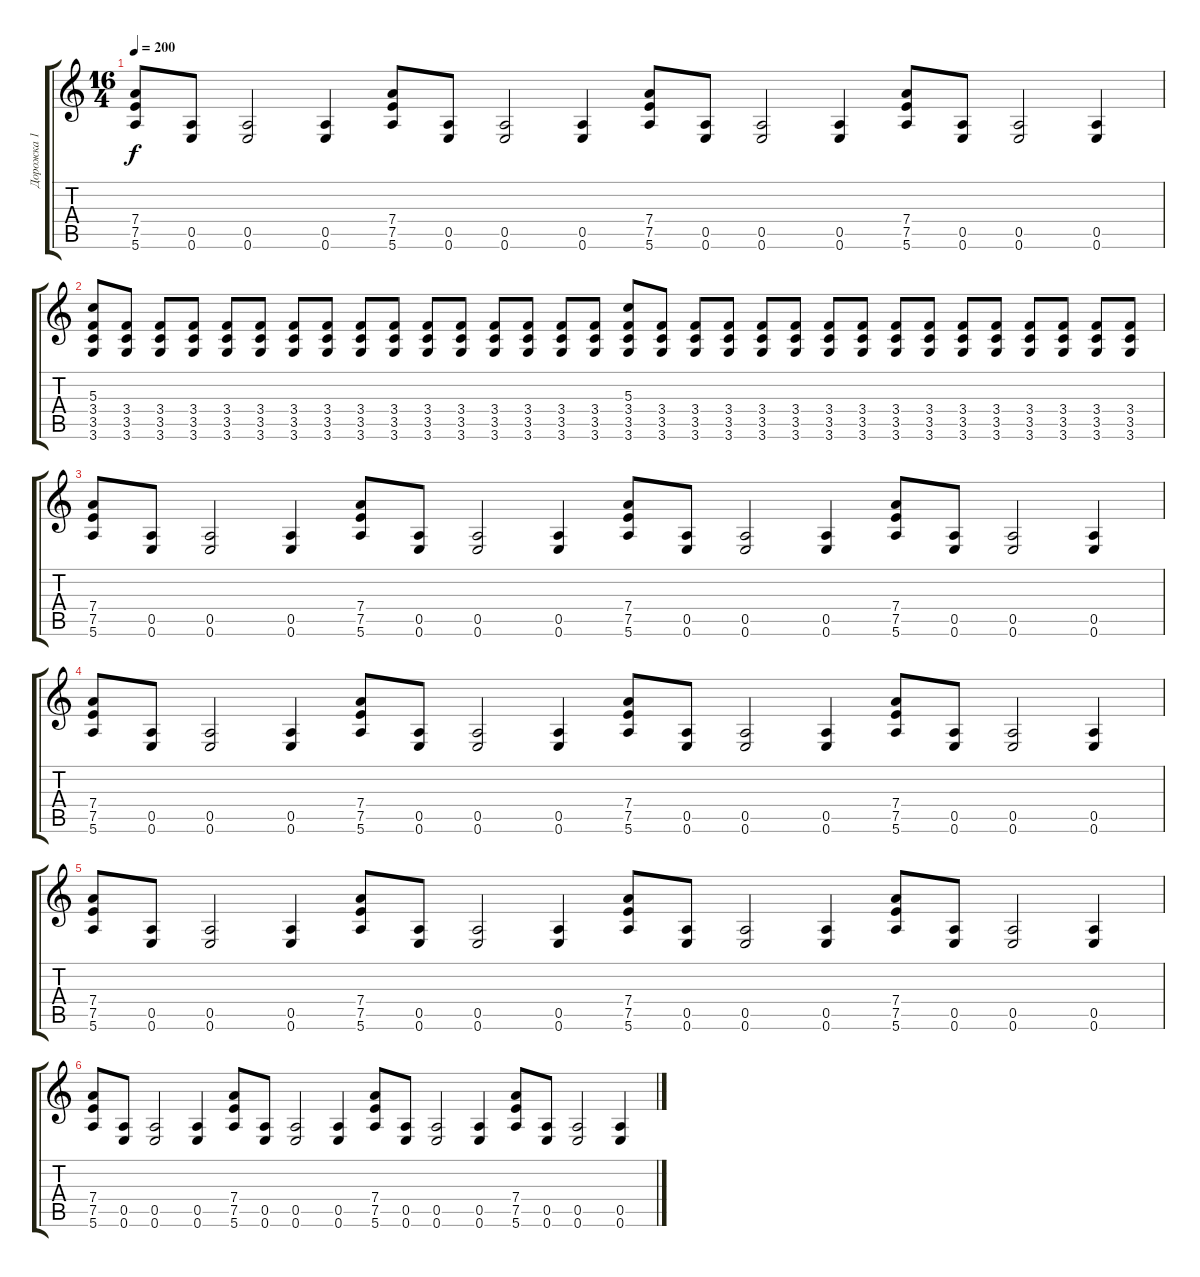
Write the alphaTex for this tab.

\track ("Дорожка 1" "Дорожка 1") {instrument distortionguitar}
\staff {score tabs}
\tuning (E4 B3 G3 D3 A2 E2) {hide}
\ts (16 4)
\tempo 200
\clef g2
\ks c
(7.4 7.5 5.6).8{dy f} (0.5 0.6).8 (0.5 0.6).2 (0.5 0.6).4 (7.4 7.5 5.6).8 (0.5 0.6).8 (0.5 0.6).2 (0.5 0.6).4 (7.4 7.5 5.6).8 (0.5 0.6).8 (0.5 0.6).2 (0.5 0.6).4 (7.4 7.5 5.6).8 (0.5 0.6).8 (0.5 0.6).2 (0.5 0.6).4 |
(5.3 3.4 3.5 3.6).8 (3.4 3.5 3.6).8 (3.4 3.5 3.6).8 (3.4 3.5 3.6).8 (3.4 3.5 3.6).8 (3.4 3.5 3.6).8 (3.4 3.5 3.6).8 (3.4 3.5 3.6).8 (3.4 3.5 3.6).8 (3.4 3.5 3.6).8 (3.4 3.5 3.6).8 (3.4 3.5 3.6).8 (3.4 3.5 3.6).8 (3.4 3.5 3.6).8 (3.4 3.5 3.6).8 (3.4 3.5 3.6).8 (5.3 3.4 3.5 3.6).8 (3.4 3.5 3.6).8 (3.4 3.5 3.6).8 (3.4 3.5 3.6).8 (3.4 3.5 3.6).8 (3.4 3.5 3.6).8 (3.4 3.5 3.6).8 (3.4 3.5 3.6).8 (3.4 3.5 3.6).8 (3.4 3.5 3.6).8 (3.4 3.5 3.6).8 (3.4 3.5 3.6).8 (3.4 3.5 3.6).8 (3.4 3.5 3.6).8 (3.4 3.5 3.6).8 (3.4 3.5 3.6).8 |
(7.4 7.5 5.6).8 (0.5 0.6).8 (0.5 0.6).2 (0.5 0.6).4 (7.4 7.5 5.6).8 (0.5 0.6).8 (0.5 0.6).2 (0.5 0.6).4 (7.4 7.5 5.6).8 (0.5 0.6).8 (0.5 0.6).2 (0.5 0.6).4 (7.4 7.5 5.6).8 (0.5 0.6).8 (0.5 0.6).2 (0.5 0.6).4 |
(7.4 7.5 5.6).8 (0.5 0.6).8 (0.5 0.6).2 (0.5 0.6).4 (7.4 7.5 5.6).8 (0.5 0.6).8 (0.5 0.6).2 (0.5 0.6).4 (7.4 7.5 5.6).8 (0.5 0.6).8 (0.5 0.6).2 (0.5 0.6).4 (7.4 7.5 5.6).8 (0.5 0.6).8 (0.5 0.6).2 (0.5 0.6).4 |
(7.4 7.5 5.6).8 (0.5 0.6).8 (0.5 0.6).2 (0.5 0.6).4 (7.4 7.5 5.6).8 (0.5 0.6).8 (0.5 0.6).2 (0.5 0.6).4 (7.4 7.5 5.6).8 (0.5 0.6).8 (0.5 0.6).2 (0.5 0.6).4 (7.4 7.5 5.6).8 (0.5 0.6).8 (0.5 0.6).2 (0.5 0.6).4 |
(7.4 7.5 5.6).8 (0.5 0.6).8 (0.5 0.6).2 (0.5 0.6).4 (7.4 7.5 5.6).8 (0.5 0.6).8 (0.5 0.6).2 (0.5 0.6).4 (7.4 7.5 5.6).8 (0.5 0.6).8 (0.5 0.6).2 (0.5 0.6).4 (7.4 7.5 5.6).8 (0.5 0.6).8 (0.5 0.6).2 (0.5 0.6).4
